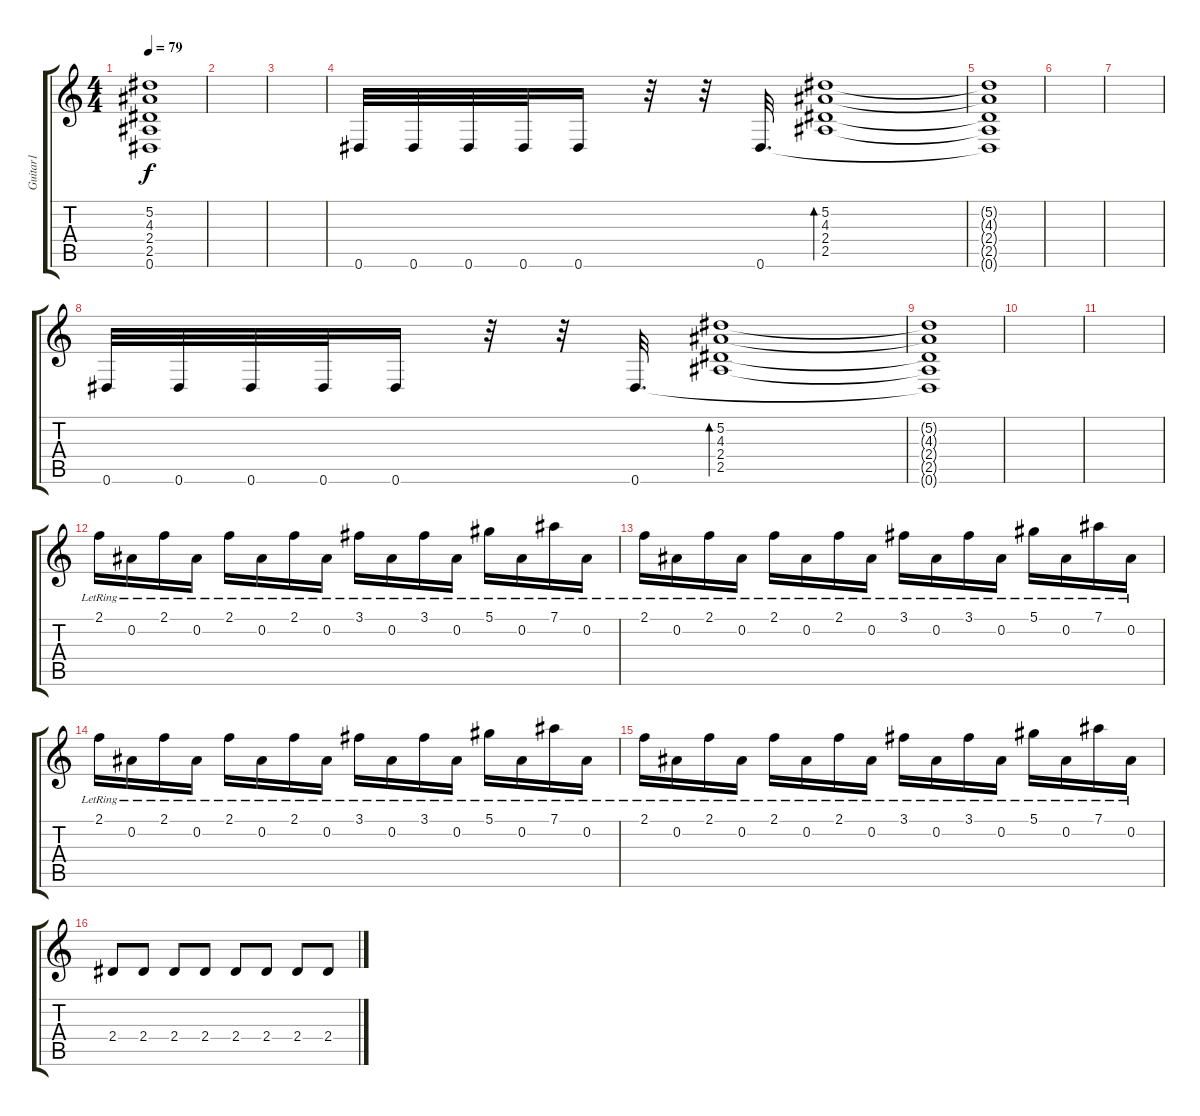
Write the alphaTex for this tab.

\track ("Guitar1" "Guitar1") {instrument distortionguitar}
\staff {score tabs}
\tuning (Eb4 Bb3 Gb3 Db3 Ab2 Eb2) {hide}
\ts (4 4)
\tempo 79
\clef g2
\ks c
(5.2{t} 4.3{t} 2.4{t} 2.5{t} 0.6{t}).1{dy f volume 0} |
|
|
0.6.32{volume 15} 0.6.32 0.6.32 0.6.32 0.6.16 r.32 r.32 0.6.32{d} (5.2 4.3 2.4 2.5).1{bd 120} |
(5.2{t} 4.3{t} 2.4{t} 2.5{t} 0.6{t}).1{volume 0} |
|
|
0.6.32{volume 15} 0.6.32 0.6.32 0.6.32 0.6.16 r.32 r.32 0.6.32{d} (5.2 4.3 2.4 2.5).1{bd 120} |
(5.2{t} 4.3{t} 2.4{t} 2.5{t} 0.6{t}).1{volume 0} |
|
|
2.1{lr}.16{volume 15 instrument electricguitarjazz} 0.2{lr}.16 2.1{lr}.16 0.2{lr}.16 2.1{lr}.16 0.2{lr}.16 2.1{lr}.16 0.2{lr}.16 3.1{lr}.16 0.2{lr}.16 3.1{lr}.16 0.2{lr}.16 5.1{lr}.16 0.2{lr}.16 7.1{lr}.16 0.2{lr}.16 |
2.1{lr}.16 0.2{lr}.16 2.1{lr}.16 0.2{lr}.16 2.1{lr}.16 0.2{lr}.16 2.1{lr}.16 0.2{lr}.16 3.1{lr}.16 0.2{lr}.16 3.1{lr}.16 0.2{lr}.16 5.1{lr}.16 0.2{lr}.16 7.1{lr}.16 0.2{lr}.16 |
2.1{lr}.16 0.2{lr}.16 2.1{lr}.16 0.2{lr}.16 2.1{lr}.16 0.2{lr}.16 2.1{lr}.16 0.2{lr}.16 3.1{lr}.16 0.2{lr}.16 3.1{lr}.16 0.2{lr}.16 5.1{lr}.16 0.2{lr}.16 7.1{lr}.16 0.2{lr}.16 |
2.1{lr}.16 0.2{lr}.16 2.1{lr}.16 0.2{lr}.16 2.1{lr}.16 0.2{lr}.16 2.1{lr}.16 0.2{lr}.16 3.1{lr}.16 0.2{lr}.16 3.1{lr}.16 0.2{lr}.16 5.1{lr}.16 0.2{lr}.16 7.1{lr}.16 0.2{lr}.16 |
2.4.8{instrument distortionguitar} 2.4.8 2.4.8 2.4.8 2.4.8 2.4.8 2.4.8 2.4{sl}.8
